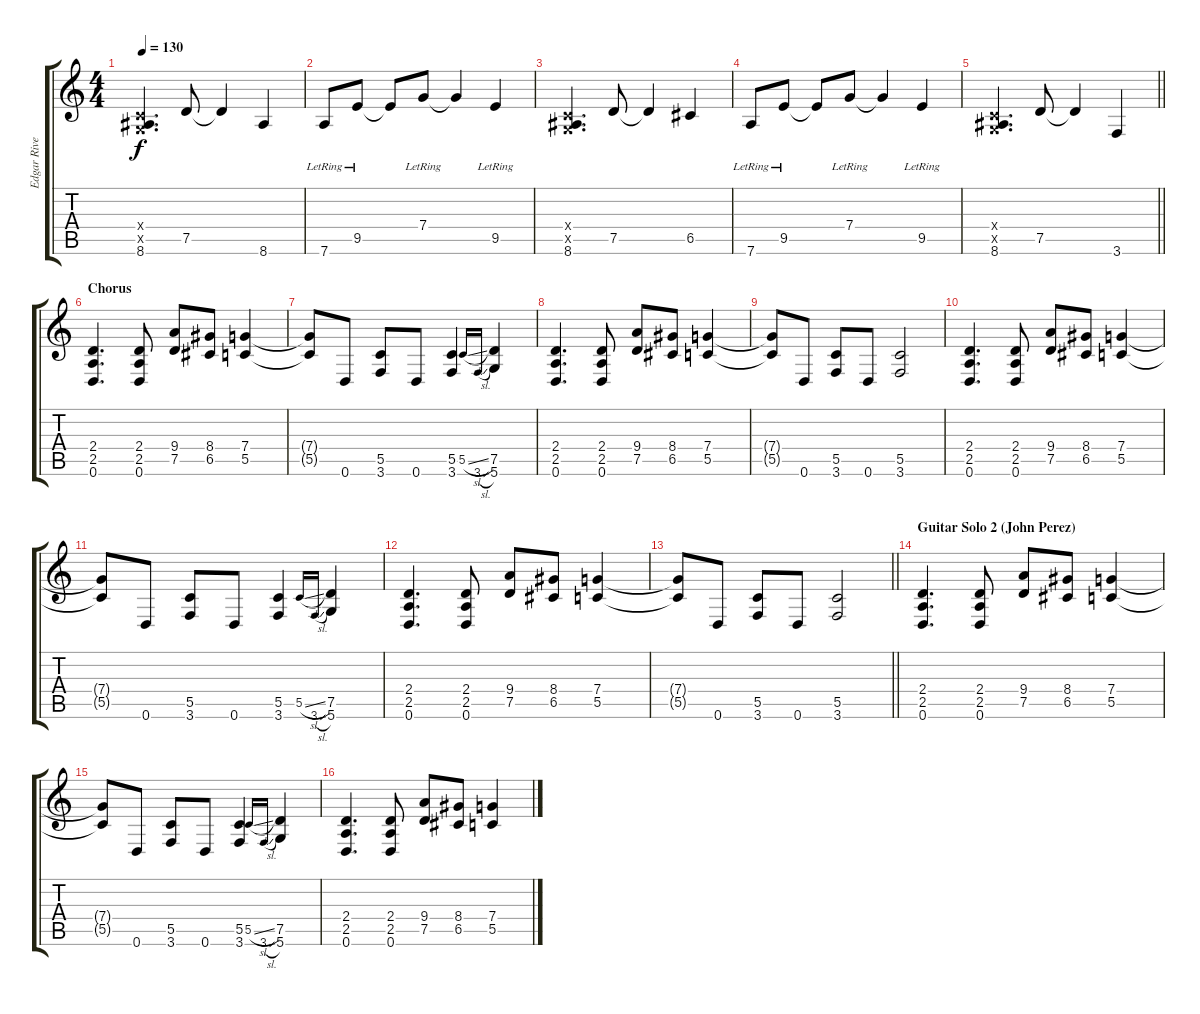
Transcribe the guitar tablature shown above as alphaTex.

\track ("Edgar Rivera (Guitar)" "Edgar Rive") {instrument distortionguitar}
\staff {score tabs}
\tuning (D4 A3 F3 C3 G2 D2) {hide}
\ts (4 4)
\tempo 130
\clef g2
\ks c
(0.4{x} 0.5{x} 8.6).4{d dy f} 7.5.8 7.5{t}.4 8.6.4 |
7.6{lr}.8{beam merge} 9.5{lr}.8 9.5{t}.8 7.4{lr}.8 7.4{t}.4 9.5{lr}.4 |
(0.4{x} 0.5{x} 8.6).4{d} 7.5.8 7.5{t}.4 6.5.4 |
7.6{lr}.8{beam merge} 9.5{lr}.8 9.5{t}.8 7.4{lr}.8 7.4{t}.4 9.5{lr}.4 |
\barLineRight lightlight
(0.4{x} 0.5{x} 8.6).4{d} 7.5.8 7.5{t}.4 3.6.4 |
\section ("" "Chorus")
(2.4 2.5 0.6).4{d} (2.4 2.5 0.6).8 (9.4 7.5).8 (8.4 6.5).8 (7.4 5.5).4 |
(7.4{t} 5.5{t}).8{beam merge} 0.6.8 (5.5 3.6).8 0.6.8 (5.5 3.6).4 5.5{sl}.16{gr onbeat} 3.6{sl}.16{gr onbeat} (7.5 5.6).4 |
(2.4 2.5 0.6).4{d} (2.4 2.5 0.6).8 (9.4 7.5).8 (8.4 6.5).8 (7.4 5.5).4 |
(7.4{t} 5.5{t}).8{beam merge} 0.6.8 (5.5 3.6).8 0.6.8 (5.5 3.6).2 |
(2.4 2.5 0.6).4{d} (2.4 2.5 0.6).8 (9.4 7.5).8 (8.4 6.5).8 (7.4 5.5).4 |
(7.4{t} 5.5{t}).8{beam merge} 0.6.8 (5.5 3.6).8 0.6.8 (5.5 3.6).4 5.5{sl}.16{gr onbeat} 3.6{sl}.16{gr onbeat} (7.5 5.6).4 |
(2.4 2.5 0.6).4{d} (2.4 2.5 0.6).8 (9.4 7.5).8 (8.4 6.5).8 (7.4 5.5).4 |
\barLineRight lightlight
(7.4{t} 5.5{t}).8{beam merge} 0.6.8 (5.5 3.6).8 0.6.8 (5.5 3.6).2 |
\section ("" "Guitar Solo 2 (John Perez)")
(2.4 2.5 0.6).4{d} (2.4 2.5 0.6).8 (9.4 7.5).8 (8.4 6.5).8 (7.4 5.5).4 |
(7.4{t} 5.5{t}).8{beam merge} 0.6.8 (5.5 3.6).8 0.6.8 (5.5 3.6).4 5.5{sl}.16{gr onbeat} 3.6{sl}.16{gr onbeat} (7.5 5.6).4 |
(2.4 2.5 0.6).4{d} (2.4 2.5 0.6).8 (9.4 7.5).8 (8.4 6.5).8 (7.4 5.5).4
